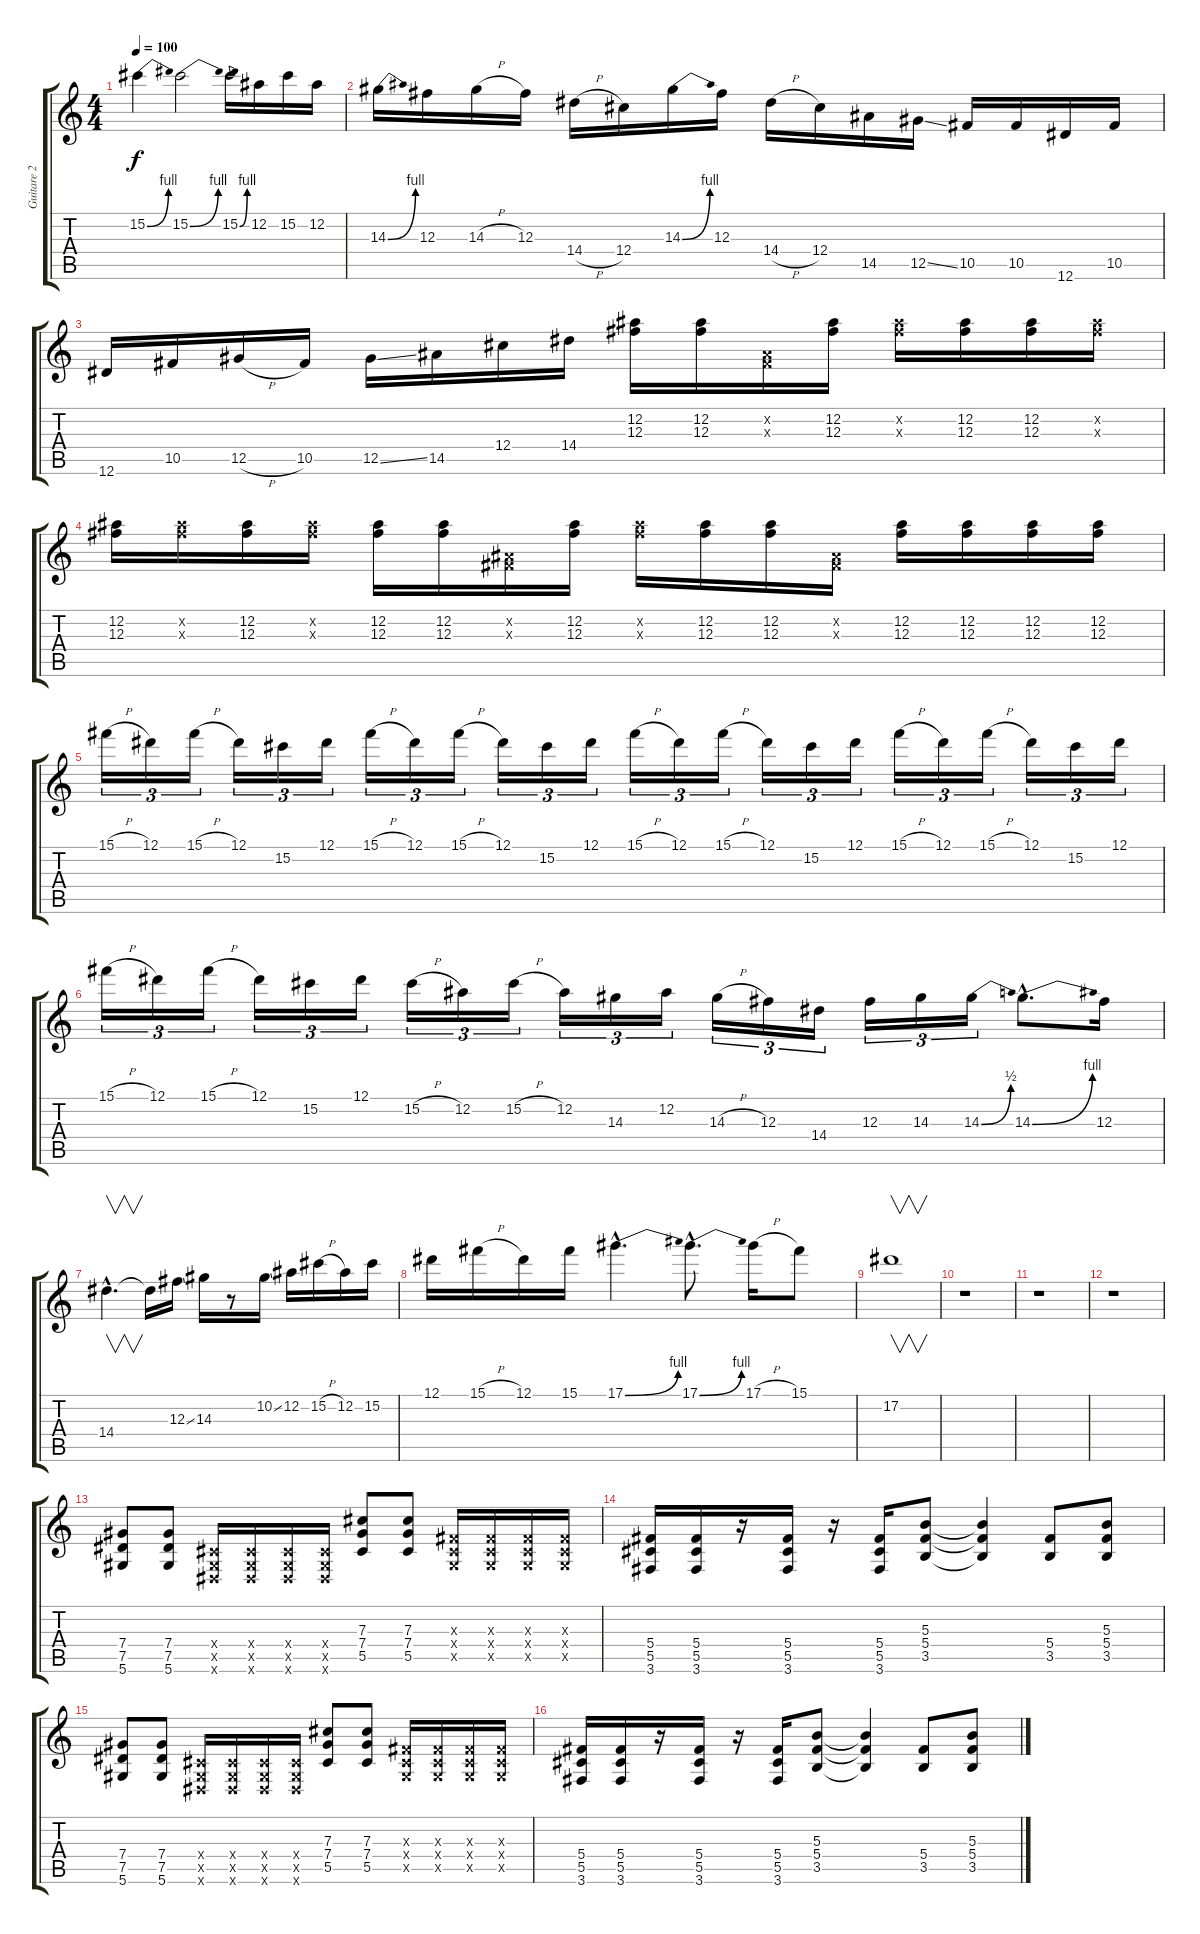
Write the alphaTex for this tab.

\track ("Guitare 2" "Guitare 2") {instrument distortionguitar}
\staff {score tabs}
\tuning (Eb4 Bb3 Gb3 Db3 Ab2 Eb2) {hide}
\ts (4 4)
\tempo 100
\clef g2
\ks c
15.2{be (bend 0 0 60 4)}.4{dy f} 15.2{be (bend 0 0 60 4)}.2 15.2{be (bend 0 0 60 4)}.16 12.2.16 15.2.16 12.2.16 |
14.3{be (bend 0 0 60 4)}.16 12.3.16 14.3{h}.16 12.3.16 14.4{h}.16 12.4.16 14.3{be (bend 0 0 60 4)}.16 12.3.16 14.4{h}.16 12.4.16 14.5.16 12.5{ss}.16 10.5.16 10.5.16 12.6.16 10.5.16 |
12.6.16 10.5.16 12.5{h}.16 10.5.16 12.5{ss}.16 14.5.16 12.4.16 14.4.16 (12.2 12.3).16 (12.2 12.3).16 (0.2{x} 0.3{x}).16 (12.2 12.3).16 (12.2{x} 12.3{x}).16 (12.2 12.3).16 (12.2 12.3).16 (12.2{x} 12.3{x}).16 |
(12.2 12.3).16 (12.2{x} 12.3{x}).16 (12.2 12.3).16 (12.2{x} 12.3{x}).16 (12.2 12.3).16 (12.2 12.3).16 (0.2{x} 0.3{x}).16 (12.2 12.3).16 (12.2{x} 12.3{x}).16 (12.2 12.3).16 (12.2 12.3).16 (0.2{x} 0.3{x}).16 (12.2 12.3).16 (12.2 12.3).16 (12.2 12.3).16 (12.2 12.3).16 |
15.1{h}.16{tu (3 2)} 12.1.16{tu (3 2)} 15.1{h}.16{tu (3 2)} 12.1.16{tu (3 2)} 15.2.16{tu (3 2)} 12.1.16{tu (3 2)} 15.1{h}.16{tu (3 2)} 12.1.16{tu (3 2)} 15.1{h}.16{tu (3 2)} 12.1.16{tu (3 2)} 15.2.16{tu (3 2)} 12.1.16{tu (3 2)} 15.1{h}.16{tu (3 2)} 12.1.16{tu (3 2)} 15.1{h}.16{tu (3 2)} 12.1.16{tu (3 2)} 15.2.16{tu (3 2)} 12.1.16{tu (3 2)} 15.1{h}.16{tu (3 2)} 12.1.16{tu (3 2)} 15.1{h}.16{tu (3 2)} 12.1.16{tu (3 2)} 15.2.16{tu (3 2)} 12.1.16{tu (3 2)} |
15.1{h}.16{tu (3 2)} 12.1.16{tu (3 2)} 15.1{h}.16{tu (3 2)} 12.1.16{tu (3 2)} 15.2.16{tu (3 2)} 12.1.16{tu (3 2)} 15.2{h}.16{tu (3 2)} 12.2.16{tu (3 2)} 15.2{h}.16{tu (3 2)} 12.2.16{tu (3 2)} 14.3.16{tu (3 2)} 12.2.16{tu (3 2)} 14.3{h}.16{tu (3 2)} 12.3.16{tu (3 2)} 14.4.16{tu (3 2)} 12.3.16{tu (3 2)} 14.3.16{tu (3 2)} 14.3{be (bend 0 0 60 2)}.16{tu (3 2)} 14.3{be (bend 0 0 60 4) hac}.8{d} 12.3.16 |
14.4{hac}.4{v d} 14.4{t}.16 12.3{ss}.16 14.3.16 r.8 10.2{ss}.16 12.2.16 15.2{h}.16 12.2.16 15.2.16 |
12.1.16 15.1{h}.16 12.1.16 15.1.16 17.1{be (bend 0 0 60 4) hac}.4{d} 17.1{be (bend 0 0 60 4) hac}.8{d} 17.1{h}.16 15.1.8 |
17.2.1{v} |
r.1 |
r.1 |
r.1 |
(7.4 7.5 5.6).8 (7.4 7.5 5.6).8 (0.4{x} 0.5{x} 0.6{x}).16 (0.4{x} 0.5{x} 0.6{x}).16 (0.4{x} 0.5{x} 0.6{x}).16 (0.4{x} 0.5{x} 0.6{x}).16 (7.3 7.4 5.5).8 (7.3 7.4 5.5).8 (0.3{x} 0.4{x} 0.5{x}).16 (0.3{x} 0.4{x} 0.5{x}).16 (0.3{x} 0.4{x} 0.5{x}).16 (0.3{x} 0.4{x} 0.5{x}).16 |
(5.4 5.5 3.6).16 (5.4 5.5 3.6).16 r.16 (5.4 5.5 3.6).16 r.16 (5.4 5.5 3.6).16 (5.3 5.4 3.5).8 (5.3{t} 5.4{t} 3.5{t}).4 (5.4 3.5).8 (5.3 5.4 3.5).8 |
(7.4 7.5 5.6).8 (7.4 7.5 5.6).8 (0.4{x} 0.5{x} 0.6{x}).16 (0.4{x} 0.5{x} 0.6{x}).16 (0.4{x} 0.5{x} 0.6{x}).16 (0.4{x} 0.5{x} 0.6{x}).16 (7.3 7.4 5.5).8 (7.3 7.4 5.5).8 (0.3{x} 0.4{x} 0.5{x}).16 (0.3{x} 0.4{x} 0.5{x}).16 (0.3{x} 0.4{x} 0.5{x}).16 (0.3{x} 0.4{x} 0.5{x}).16 |
(5.4 5.5 3.6).16 (5.4 5.5 3.6).16 r.16 (5.4 5.5 3.6).16 r.16 (5.4 5.5 3.6).16 (5.3 5.4 3.5).8 (5.3{t} 5.4{t} 3.5{t}).4 (5.4 3.5).8 (5.3 5.4 3.5).8
